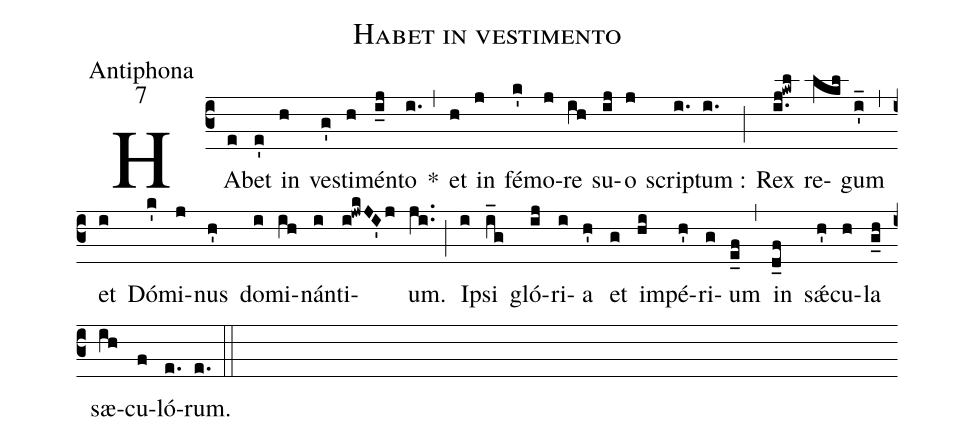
name:Habet in vestimento;
office-part:Antiphona;
mode:7;
%%
(c3) HA(e)bet(e') in(h) ve(g')sti(h)mén(i_j)to(i.) *(,) et(h) in(j) fé(k')mo(j)re(ih) su(ij)o(j) scrip(i.)tum :(i.) (;) Rex(i.j!kwl) re(lkl)gum(i'_) (,) et(i) Dó(k')mi(j)nus(h') do(i)mi(ih)nán(i)ti(i!jwkJI'j)um.(ji..) (;) I(i)psi(i_g) gló(ij)ri(i)a(h') et(g) im(hi)pé(h')ri(g)um(e_f) (,) in(d_f) sǽ(h')cu(h)la(g_h) sæ(ih)cu(f)ló(e.)rum.(e.) (::)
